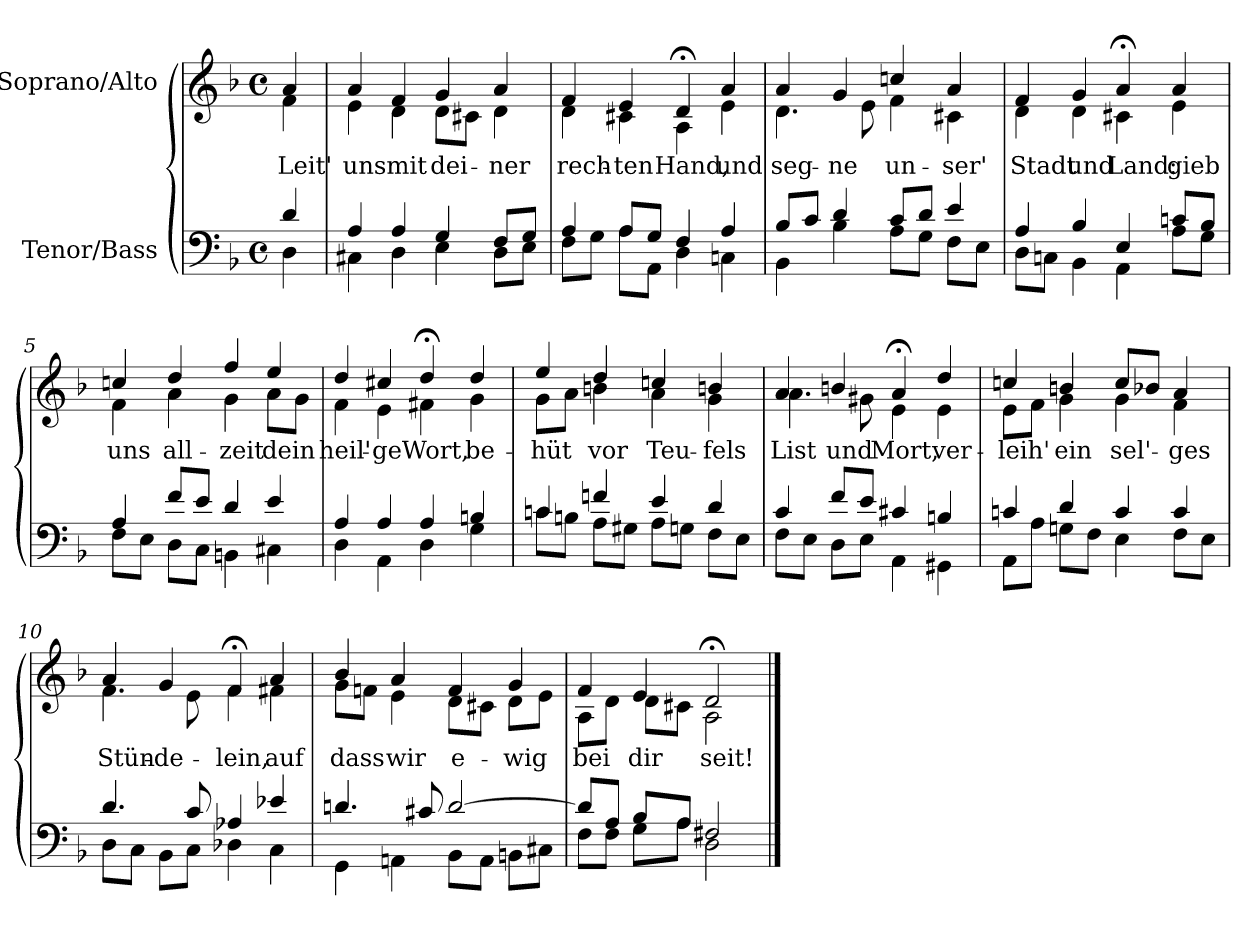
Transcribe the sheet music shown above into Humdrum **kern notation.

**kern	**kern	**text
*part2	*part1	*part1
*staff2	*staff1	*staff1
*I"Tenor/Bass	*I"Soprano/Alto	*
*clefF4	*clefG2	*
*k[b-]	*k[b-]	*
*M4/4	*M4/4	*
*met(c)	*met(c)	*
=	=	=
*^	*	*
!	!	!	!LO:LY:b
*	*	*^	*
4d/	4D\	4a/	4f\	Leit'
=1	=1	=1	=1	=1
!	!	!	!	!LO:LY:b
4A/	4C#X\	4a/	4e\	uns
!	!	!	!	!LO:LY:b
4A/	4D\	4f/	4d\	mit
!	!	!	!	!LO:LY:b
4G/	4E\	4g/	8d\L	dei-
.	.	.	8c#X\J	.
!	!	!	!	!LO:LY:b
8F/L	8D\L	4a/	4d\	-ner
8G/J	8E\J	.	.	.
=2	=2	=2	=2	=2
!	!	!	!	!LO:LY:b
4A/	8F\L	4f/	4d\	rech-
.	8G\J	.	.	.
!	!	!	!	!LO:LY:b
8A/L	8A\L	4e/	4c#X\	-ten
8G/J	8AA\J	.	.	.
!	!	!	!	!LO:LY:b
4F/	4D\	4d;</	4A\	Hand,
!	!	!	!	!LO:LY:b
4A/	4Cn\	4a/	4e\	und
=3	=3	=3	=3	=3
!	!	!	!	!LO:LY:b
8B-/L	4BB-\	4a/	4.d\	seg-
8c/J	.	.	.	.
!	!	!	!	!LO:LY:b
4d/	4B-\	4g/	.	-ne
.	.	.	8e\	.
!	!	!	!	!LO:LY:b
8c/L	8A\L	4ccn/	4f\	un-
8d/J	8G\J	.	.	.
!	!	!	!	!LO:LY:b
4e/	8F\L	4a/	4c#X\	-ser'
.	8E\J	.	.	.
=4	=4	=4	=4	=4
!	!	!	!	!LO:LY:b
4A/	8D\L	4f/	4d\	Stadt
.	8Cn\J	.	.	.
!	!	!	!	!LO:LY:b
4B-/	4BB-\	4g/	4d\	und
!	!	!	!	!LO:LY:b
4E/	4AA\	4a;</	4c#X\	Land:
!	!	!	!	!LO:LY:b
8cn/L	8A\L	4a/	4e\	gieb
8B-/J	8G\J	.	.	.
!!LO:LB:g=z	!!
=5	=5	=5	=5	=5
!	!	!	!	!LO:LY:b
4A/	8F\L	4ccn/	4f\	uns
.	8E\J	.	.	.
!	!	!	!	!LO:LY:b
8f/L	8D\L	4dd/	4a\	all-
8e/J	8C\J	.	.	.
!	!	!	!	!LO:LY:b
4d/	4BBn\	4ff/	4g\	-zeit
!	!	!	!	!LO:LY:b
4e/	4C#X\	4ee/	8a\L	dein
.	.	.	8g\J	.
=6	=6	=6	=6	=6
!	!	!	!	!LO:LY:b
4A/	4D\	4dd/	4f\	heil'-
!	!	!	!	!LO:LY:b
4A/	4AA\	4cc#X/	4e\	-ge
!	!	!	!	!LO:LY:b
4A/	4D\	4dd;</	4f#X\	Wort,
!	!	!	!	!LO:LY:b
4Bn/	4G\	4dd/	4g\	be-
=7	=7	=7	=7	=7
!	!	!	!	!LO:LY:b
4cn/	8c\L	4ee/	8g\L	-hüt
.	8Bn\J	.	8a\J	.
!	!	!	!	!LO:LY:b
4fn/	8A\L	4dd/	4bn\	vor
.	8G#X\J	.	.	.
!	!	!	!	!LO:LY:b
4e/	8A\L	4ccn/	4a\	Teu-
.	8Gn\J	.	.	.
!	!	!	!	!LO:LY:b
4d/	8F\L	4bn/	4g\	-fels
.	8E\J	.	.	.
=8	=8	=8	=8	=8
!	!	!	!	!LO:LY:b
4c/	8F\L	4a/	4.a\	List
.	8E\J	.	.	.
!	!	!	!	!LO:LY:b
8f/L	8D\L	4bn/	.	und
8e/J	8E\J	.	8g#X\	.
!	!	!	!	!LO:LY:b
4c#X/	4AA\	4a;</	4e\	Mort,
!	!	!	!	!LO:LY:b
4Bn/	4GG#X\	4dd/	4e\	ver-
!!LO:LB:g=z	!!
=9	=9	=9	=9	=9
!	!	!	!	!LO:LY:b
4cn/	8AA\L	4ccn/	8e\L	-leih'
.	8A\J	.	8f\J	.
!	!	!	!	!LO:LY:b
4d/	8Gn\L	4bn/	4g\	ein
.	8F\J	.	.	.
!	!	!	!	!LO:LY:b
4c/	4E\	8cc/L	4g\	sel'-
.	.	8b-X/J	.	.
!	!	!	!	!LO:LY:b
4c/	8F\L	4a/	4f\	-ges
.	8E\J	.	.	.
=10	=10	=10	=10	=10
!	!	!	!	!LO:LY:b
4.d/	8D\L	4a/	4.f\	Stün-
.	8C\J	.	.	.
!	!	!	!	!LO:LY:b
.	8BB-\L	4g/	.	-de-
8c/	8C\J	.	8e\	.
!	!	!	!	!LO:LY:b
4A-X/	4D-X\	4f;</	4f\	-lein,
!	!	!	!	!LO:LY:b
4e-X/	4C\	4a/	4f#X\	auf
=11	=11	=11	=11	=11
!	!	!	!	!LO:LY:b
4.dn/	4GG\	4b-/	8g\L	dass
.	.	.	8fn\J	.
!	!	!	!	!LO:LY:b
.	4AAn\	4a/	4e\	wir
8c#X/	.	.	.	.
!	!	!	!	!LO:LY:b
[2d/	8BB-\L	4f/	8d\L	e-
.	8AA\J	.	8c#X\J	.
!	!	!	!	!LO:LY:b
.	8BBn\L	4g/	8d\L	-wig
.	8C#X\J	.	8e\J	.
=12	=12	=12	=12	=12
!	!	!	!	!LO:LY:b
8d/L]	8F\L	4f/	8A\L	bei
8A/J	8F\J	.	8d\J	.
!	!	!	!	!LO:LY:b
8B-/L	8G\L	4e/	8d\L	dir
8A/J	8A\J	.	8c#X\J	.
!	!	!	!	!LO:LY:b
2F#X/	2D\	2d;</	2A\	seit!
*v	*v	*	*	*
*	*v	*v	*
==	==	==
*-	*-	*-
